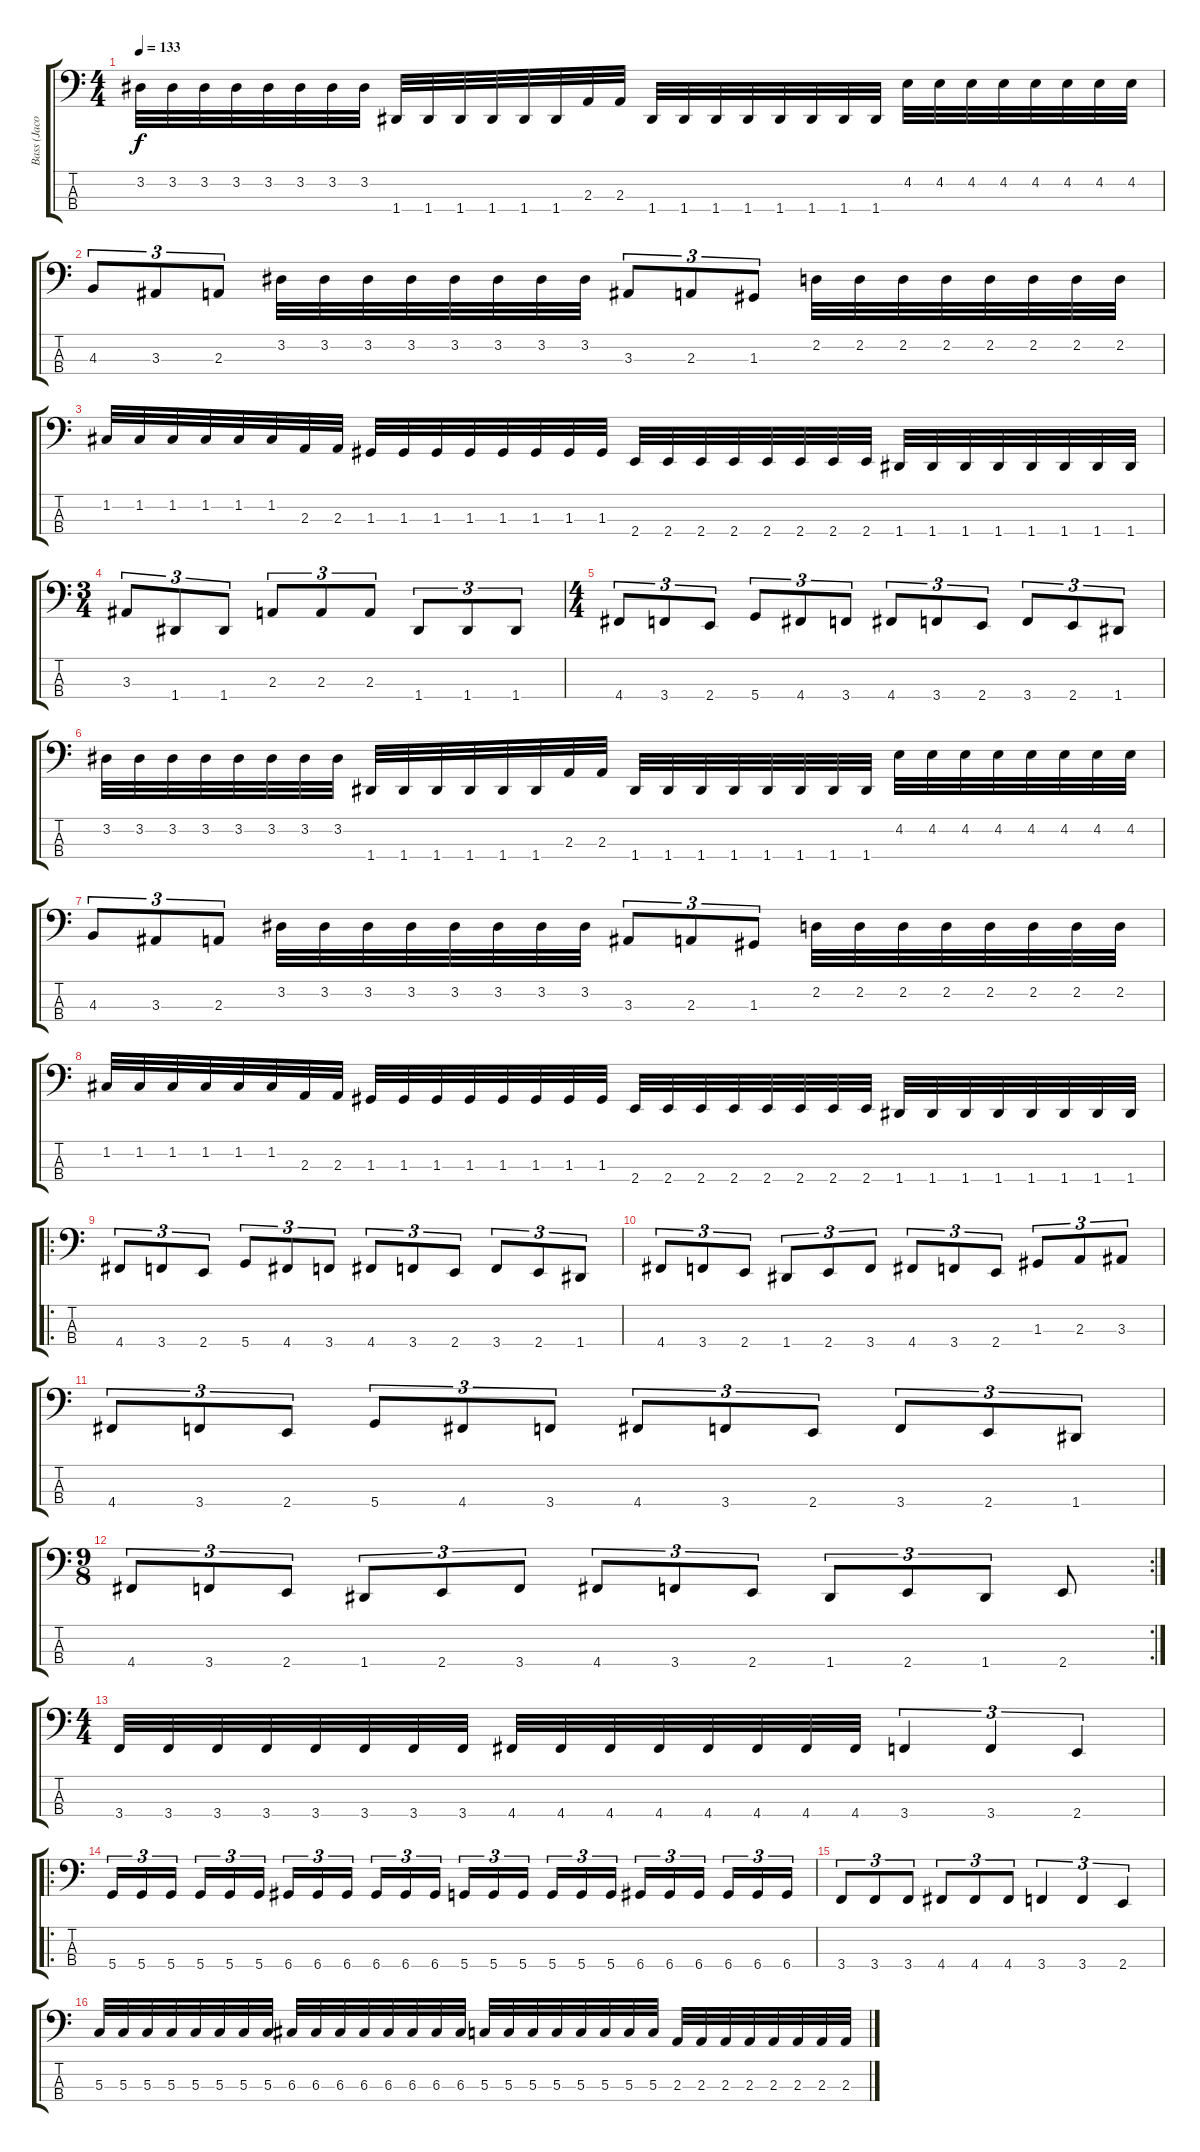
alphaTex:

\track ("Bass (Jacoby)" "Bass (Jaco") {instrument electricbasspick}
\staff {score tabs}
\tuning (F2 C2 G1 D1) {hide}
\ts (4 4)
\tempo 133
\clef f4
\ks c
3.2.32{dy f} 3.2.32 3.2.32 3.2.32 3.2.32 3.2.32 3.2.32 3.2.32 1.4.32 1.4.32 1.4.32 1.4.32 1.4.32 1.4.32 2.3.32 2.3.32 1.4.32 1.4.32 1.4.32 1.4.32 1.4.32 1.4.32 1.4.32 1.4.32 4.2.32 4.2.32 4.2.32 4.2.32 4.2.32 4.2.32 4.2.32 4.2.32 |
4.3.8{tu (3 2)} 3.3.8{tu (3 2)} 2.3.8{tu (3 2)} 3.2.32 3.2.32 3.2.32 3.2.32 3.2.32 3.2.32 3.2.32 3.2.32 3.3.8{tu (3 2)} 2.3.8{tu (3 2)} 1.3.8{tu (3 2)} 2.2.32 2.2.32 2.2.32 2.2.32 2.2.32 2.2.32 2.2.32 2.2.32 |
1.2.32 1.2.32 1.2.32 1.2.32 1.2.32 1.2.32 2.3.32 2.3.32 1.3.32 1.3.32 1.3.32 1.3.32 1.3.32 1.3.32 1.3.32 1.3.32 2.4.32 2.4.32 2.4.32 2.4.32 2.4.32 2.4.32 2.4.32 2.4.32 1.4.32 1.4.32 1.4.32 1.4.32 1.4.32 1.4.32 1.4.32 1.4.32 |
\ts (3 4)
3.3.8{tu (3 2)} 1.4.8{tu (3 2)} 1.4.8{tu (3 2)} 2.3.8{tu (3 2)} 2.3.8{tu (3 2)} 2.3.8{tu (3 2)} 1.4.8{tu (3 2)} 1.4.8{tu (3 2)} 1.4.8{tu (3 2)} |
\ts (4 4)
4.4.8{tu (3 2)} 3.4.8{tu (3 2)} 2.4.8{tu (3 2)} 5.4.8{tu (3 2)} 4.4.8{tu (3 2)} 3.4.8{tu (3 2)} 4.4.8{tu (3 2)} 3.4.8{tu (3 2)} 2.4.8{tu (3 2)} 3.4.8{tu (3 2)} 2.4.8{tu (3 2)} 1.4.8{tu (3 2)} |
3.2.32 3.2.32 3.2.32 3.2.32 3.2.32 3.2.32 3.2.32 3.2.32 1.4.32 1.4.32 1.4.32 1.4.32 1.4.32 1.4.32 2.3.32 2.3.32 1.4.32 1.4.32 1.4.32 1.4.32 1.4.32 1.4.32 1.4.32 1.4.32 4.2.32 4.2.32 4.2.32 4.2.32 4.2.32 4.2.32 4.2.32 4.2.32 |
4.3.8{tu (3 2)} 3.3.8{tu (3 2)} 2.3.8{tu (3 2)} 3.2.32 3.2.32 3.2.32 3.2.32 3.2.32 3.2.32 3.2.32 3.2.32 3.3.8{tu (3 2)} 2.3.8{tu (3 2)} 1.3.8{tu (3 2)} 2.2.32 2.2.32 2.2.32 2.2.32 2.2.32 2.2.32 2.2.32 2.2.32 |
1.2.32 1.2.32 1.2.32 1.2.32 1.2.32 1.2.32 2.3.32 2.3.32 1.3.32 1.3.32 1.3.32 1.3.32 1.3.32 1.3.32 1.3.32 1.3.32 2.4.32 2.4.32 2.4.32 2.4.32 2.4.32 2.4.32 2.4.32 2.4.32 1.4.32 1.4.32 1.4.32 1.4.32 1.4.32 1.4.32 1.4.32 1.4.32 |
\ro
4.4.8{tu (3 2)} 3.4.8{tu (3 2)} 2.4.8{tu (3 2)} 5.4.8{tu (3 2)} 4.4.8{tu (3 2)} 3.4.8{tu (3 2)} 4.4.8{tu (3 2)} 3.4.8{tu (3 2)} 2.4.8{tu (3 2)} 3.4.8{tu (3 2)} 2.4.8{tu (3 2)} 1.4.8{tu (3 2)} |
4.4.8{tu (3 2)} 3.4.8{tu (3 2)} 2.4.8{tu (3 2)} 1.4.8{tu (3 2)} 2.4.8{tu (3 2)} 3.4.8{tu (3 2)} 4.4.8{tu (3 2)} 3.4.8{tu (3 2)} 2.4.8{tu (3 2)} 1.3.8{tu (3 2)} 2.3.8{tu (3 2)} 3.3.8{tu (3 2)} |
4.4.8{tu (3 2)} 3.4.8{tu (3 2)} 2.4.8{tu (3 2)} 5.4.8{tu (3 2)} 4.4.8{tu (3 2)} 3.4.8{tu (3 2)} 4.4.8{tu (3 2)} 3.4.8{tu (3 2)} 2.4.8{tu (3 2)} 3.4.8{tu (3 2)} 2.4.8{tu (3 2)} 1.4.8{tu (3 2)} |
\rc 2
\ts (9 8)
4.4.8{tu (3 2)} 3.4.8{tu (3 2)} 2.4.8{tu (3 2)} 1.4.8{tu (3 2)} 2.4.8{tu (3 2)} 3.4.8{tu (3 2)} 4.4.8{tu (3 2)} 3.4.8{tu (3 2)} 2.4.8{tu (3 2)} 1.4.8{tu (3 2)} 2.4.8{tu (3 2)} 1.4.8{tu (3 2)} 2.4.8 |
\ts (4 4)
3.4.32 3.4.32 3.4.32 3.4.32 3.4.32 3.4.32 3.4.32 3.4.32 4.4.32 4.4.32 4.4.32 4.4.32 4.4.32 4.4.32 4.4.32 4.4.32 3.4.4{tu (3 2)} 3.4.4{tu (3 2)} 2.4.4{tu (3 2)} |
\ro
5.4.16{tu (3 2)} 5.4.16{tu (3 2)} 5.4.16{tu (3 2)} 5.4.16{tu (3 2)} 5.4.16{tu (3 2)} 5.4.16{tu (3 2)} 6.4.16{tu (3 2)} 6.4.16{tu (3 2)} 6.4.16{tu (3 2)} 6.4.16{tu (3 2)} 6.4.16{tu (3 2)} 6.4.16{tu (3 2)} 5.4.16{tu (3 2)} 5.4.16{tu (3 2)} 5.4.16{tu (3 2)} 5.4.16{tu (3 2)} 5.4.16{tu (3 2)} 5.4.16{tu (3 2)} 6.4.16{tu (3 2)} 6.4.16{tu (3 2)} 6.4.16{tu (3 2)} 6.4.16{tu (3 2)} 6.4.16{tu (3 2)} 6.4.16{tu (3 2)} |
3.4.8{tu (3 2)} 3.4.8{tu (3 2)} 3.4.8{tu (3 2)} 4.4.8{tu (3 2)} 4.4.8{tu (3 2)} 4.4.8{tu (3 2)} 3.4.4{tu (3 2)} 3.4.4{tu (3 2)} 2.4.4{tu (3 2)} |
5.3.32 5.3.32 5.3.32 5.3.32 5.3.32 5.3.32 5.3.32 5.3.32 6.3.32 6.3.32 6.3.32 6.3.32 6.3.32 6.3.32 6.3.32 6.3.32 5.3.32 5.3.32 5.3.32 5.3.32 5.3.32 5.3.32 5.3.32 5.3.32 2.3.32 2.3.32 2.3.32 2.3.32 2.3.32 2.3.32 2.3.32 2.3.32
